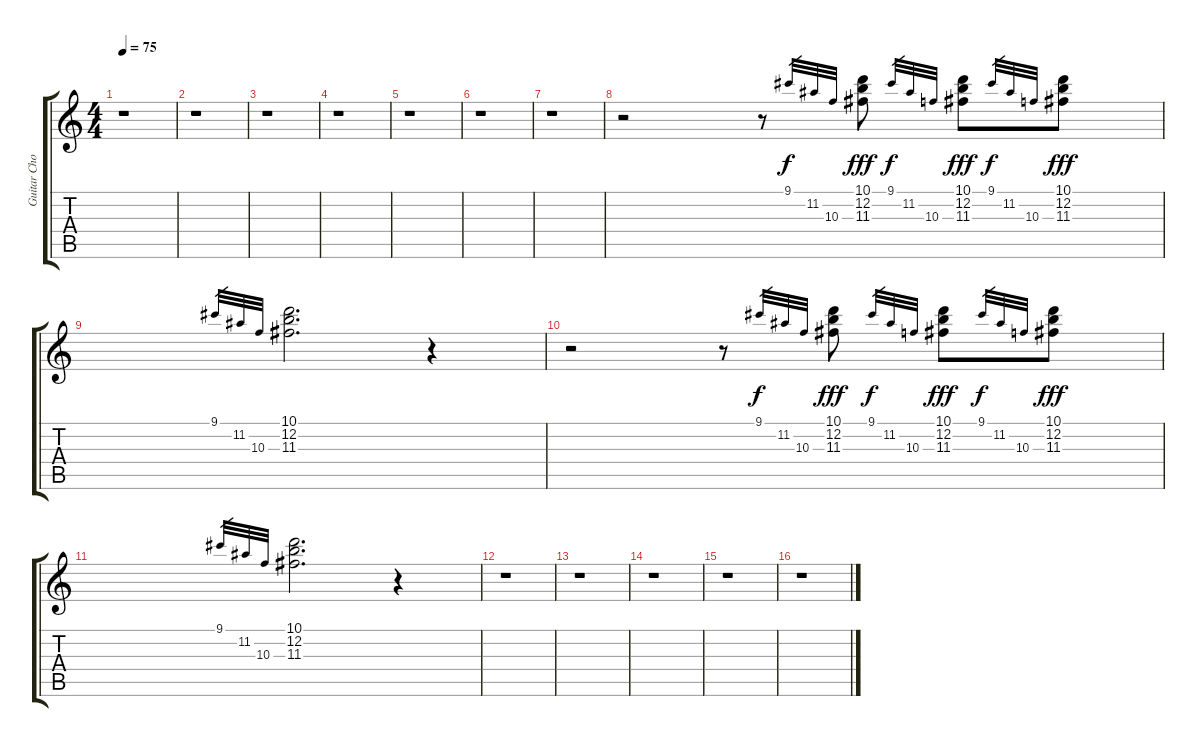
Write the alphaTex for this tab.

\track ("Guitar Choir" "Guitar Cho") {instrument distortionguitar}
\staff {score tabs}
\tuning (E4 B3 G3 D3 A2 E2) {hide}
\ts (4 4)
\tempo 75
\clef g2
\ks c
r.1{dy f} |
r.1 |
r.1 |
r.1 |
r.1 |
r.1 |
r.1 |
r.2 r.8 9.1.32{gr} 11.2.32{gr} 10.3.32{gr} (10.1 12.2 11.3).8{dy fff} 9.1.32{gr dy f} 11.2.32{gr} 10.3.32{gr} (10.1 12.2 11.3).8{dy fff} 9.1.32{gr dy f} 11.2.32{gr} 10.3.32{gr} (10.1 12.2 11.3).8{dy fff} |
9.1.32{gr} 11.2.32{gr} 10.3.32{gr} (10.1 12.2 11.3).2{d} r.4 |
r.2 r.8 9.1.32{gr dy f} 11.2.32{gr} 10.3.32{gr} (10.1 12.2 11.3).8{dy fff} 9.1.32{gr dy f} 11.2.32{gr} 10.3.32{gr} (10.1 12.2 11.3).8{dy fff} 9.1.32{gr dy f} 11.2.32{gr} 10.3.32{gr} (10.1 12.2 11.3).8{dy fff} |
9.1.32{gr} 11.2.32{gr} 10.3.32{gr} (10.1 12.2 11.3).2{d} r.4 |
r.1 |
r.1 |
r.1 |
r.1 |
r.1
